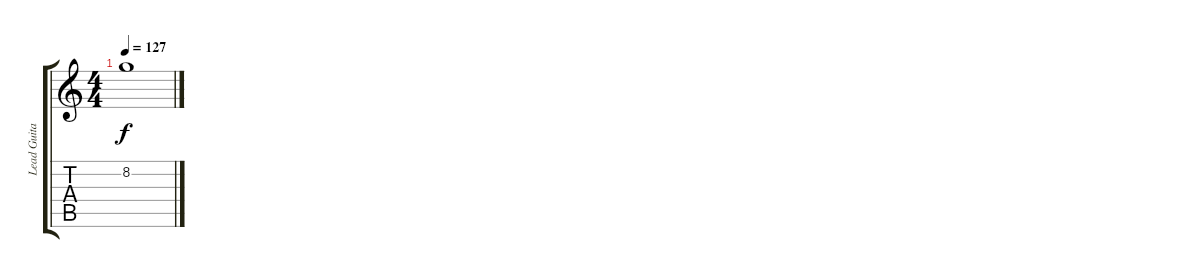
\track ("Lead Guitar" "Lead Guita") {instrument distortionguitar}
\staff {score tabs}
\tuning (E4 B3 G3 D3 A2 E2) {hide}
\ts (4 4)
\tempo 127
\clef g2
\ks c
8.2{t}.1{dy f}
